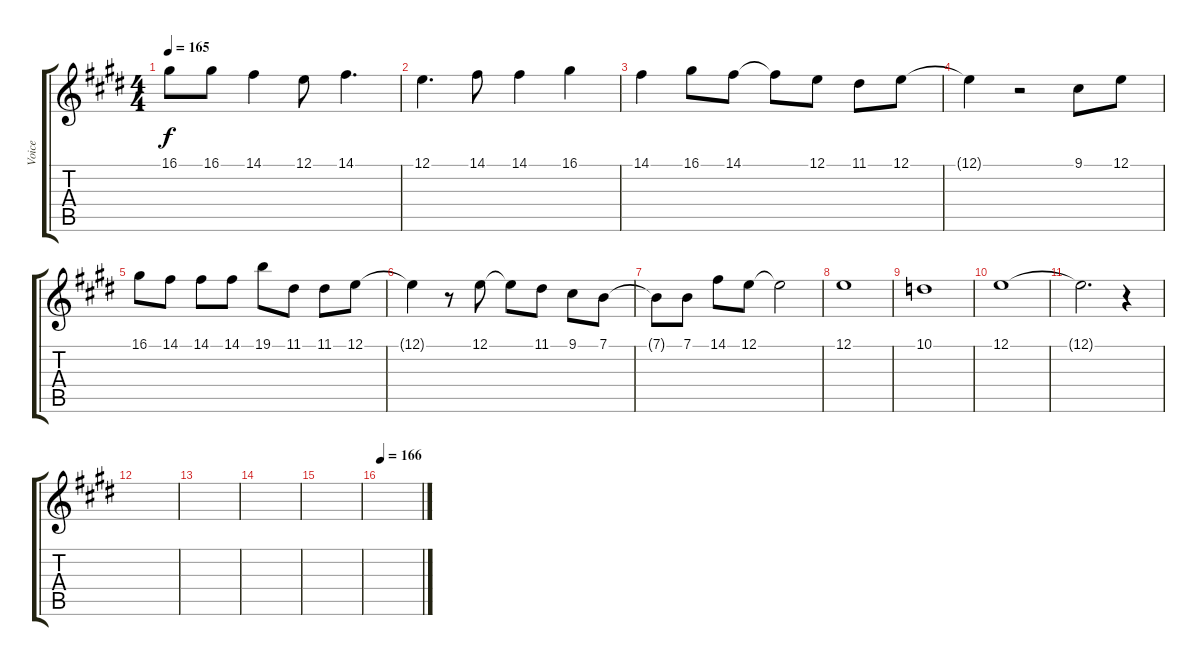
\track ("Voice" "Voice") {instrument altosax}
\staff {score tabs}
\tuning (E4 B3 G3 D3 A2 E2) {hide}
\ts (4 4)
\tempo 165
\clef g2
\ks e
16.1{t}.8{dy f} 16.1.8 14.1.4 12.1.8 14.1.4{d} |
12.1.4{d} 14.1.8 14.1.4 16.1.4 |
14.1.4 16.1.8 14.1.8 14.1{t}.8 12.1.8 11.1.8 12.1.8 |
12.1{t}.4 r.2 9.1.8 12.1.8 |
16.1.8 14.1.8 14.1.8 14.1.8 19.1.8 11.1.8 11.1.8 12.1.8 |
12.1{t}.4 r.8 12.1.8 12.1{t}.8 11.1.8 9.1.8 7.1.8 |
7.1{t}.8 7.1.8 14.1.8 12.1.8 12.1{t}.2 |
12.1.1 |
10.1.1 |
12.1.1 |
12.1{t}.2{d} r.4 |
|
|
|
|
\tempo 166
